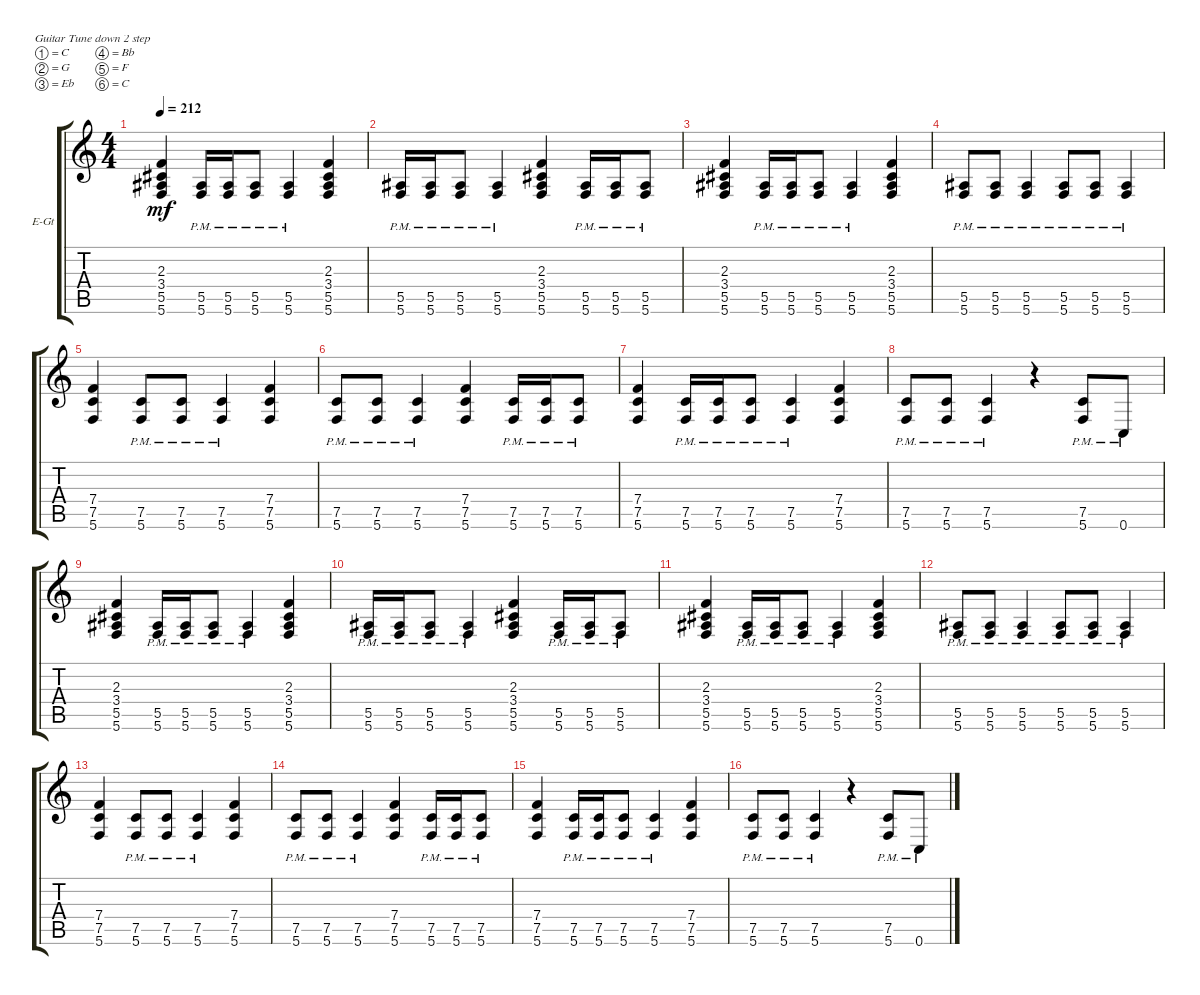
\defaultSystemsLayout 4
\bracketExtendMode groupsimilarinstruments
\firstSystemTrackNameOrientation horizontal
\otherSystemsTrackNameOrientation horizontal
\track ("Eschbach Rhythm" "E-Gt") {instrument overdrivenguitar}
\staff {score tabs}
\tuning (C4 G3 Eb3 Bb2 F2 C2)
\ts (4 4)
\tempo 212
\clef g2
\ks c
(5.6 5.5 3.4 2.3).4{dy mf instrument overdrivenguitar} (5.6{pm} 5.5{pm}).16 (5.6{pm} 5.5{pm}).16 (5.6{pm} 5.5{pm}).8 (5.6{pm} 5.5{pm}).4 (5.6 5.5 3.4 2.3).4 |
(5.6{pm} 5.5{pm}).16 (5.6{pm} 5.5{pm}).16 (5.6{pm} 5.5{pm}).8 (5.6{pm} 5.5{pm}).4 (5.6 5.5 3.4 2.3).4 (5.6{pm} 5.5{pm}).16 (5.6{pm} 5.5{pm}).16 (5.6{pm} 5.5{pm}).8 |
(5.6 5.5 3.4 2.3).4 (5.6{pm} 5.5{pm}).16 (5.6{pm} 5.5{pm}).16 (5.6{pm} 5.5{pm}).8 (5.6{pm} 5.5{pm}).4 (5.6 5.5 3.4 2.3).4 |
(5.6{pm} 5.5{pm}).8 (5.6{pm} 5.5{pm}).8 (5.6{pm} 5.5{pm}).4 (5.6{pm} 5.5{pm}).8 (5.6{pm} 5.5{pm}).8 (5.6{pm} 5.5{pm}).4 |
(5.6 7.5 7.4).4 (5.6{pm} 7.5{pm}).8 (5.6{pm} 7.5{pm}).8 (5.6{pm} 7.5{pm}).4 (5.6 7.5 7.4).4 |
(5.6{pm} 7.5{pm}).8 (5.6{pm} 7.5{pm}).8 (5.6{pm} 7.5{pm}).4 (5.6 7.5 7.4).4 (5.6{pm} 7.5{pm}).16 (5.6{pm} 7.5{pm}).16 (5.6{pm} 7.5{pm}).8 |
(5.6 7.5 7.4).4 (5.6{pm} 7.5{pm}).16 (5.6{pm} 7.5{pm}).16 (5.6{pm} 7.5{pm}).8 (5.6{pm} 7.5{pm}).4 (5.6 7.5 7.4).4 |
(5.6{pm} 7.5{pm}).8 (5.6{pm} 7.5{pm}).8 (5.6{pm} 7.5{pm}).4 r.4 (5.6{pm} 7.5{pm}).8 0.6{pm}.8 |
(5.6 5.5 3.4 2.3).4 (5.6{pm} 5.5{pm}).16 (5.6{pm} 5.5{pm}).16 (5.6{pm} 5.5{pm}).8 (5.6{pm} 5.5{pm}).4 (5.6 5.5 3.4 2.3).4 |
(5.6{pm} 5.5{pm}).16 (5.6{pm} 5.5{pm}).16 (5.6{pm} 5.5{pm}).8 (5.6{pm} 5.5{pm}).4 (5.6 5.5 3.4 2.3).4 (5.6{pm} 5.5{pm}).16 (5.6{pm} 5.5{pm}).16 (5.6{pm} 5.5{pm}).8 |
(5.6 5.5 3.4 2.3).4 (5.6{pm} 5.5{pm}).16 (5.6{pm} 5.5{pm}).16 (5.6{pm} 5.5{pm}).8 (5.6{pm} 5.5{pm}).4 (5.6 5.5 3.4 2.3).4 |
(5.6{pm} 5.5{pm}).8 (5.6{pm} 5.5{pm}).8 (5.6{pm} 5.5{pm}).4 (5.6{pm} 5.5{pm}).8 (5.6{pm} 5.5{pm}).8 (5.6{pm} 5.5{pm}).4 |
(5.6 7.5 7.4).4 (5.6{pm} 7.5{pm}).8 (5.6{pm} 7.5{pm}).8 (5.6{pm} 7.5{pm}).4 (5.6 7.5 7.4).4 |
(5.6{pm} 7.5{pm}).8 (5.6{pm} 7.5{pm}).8 (5.6{pm} 7.5{pm}).4 (5.6 7.5 7.4).4 (5.6{pm} 7.5{pm}).16 (5.6{pm} 7.5{pm}).16 (5.6{pm} 7.5{pm}).8 |
(5.6 7.5 7.4).4 (5.6{pm} 7.5{pm}).16 (5.6{pm} 7.5{pm}).16 (5.6{pm} 7.5{pm}).8 (5.6{pm} 7.5{pm}).4 (5.6 7.5 7.4).4 |
(5.6{pm} 7.5{pm}).8 (5.6{pm} 7.5{pm}).8 (5.6{pm} 7.5{pm}).4 r.4 (5.6{pm} 7.5{pm}).8 0.6{pm}.8
